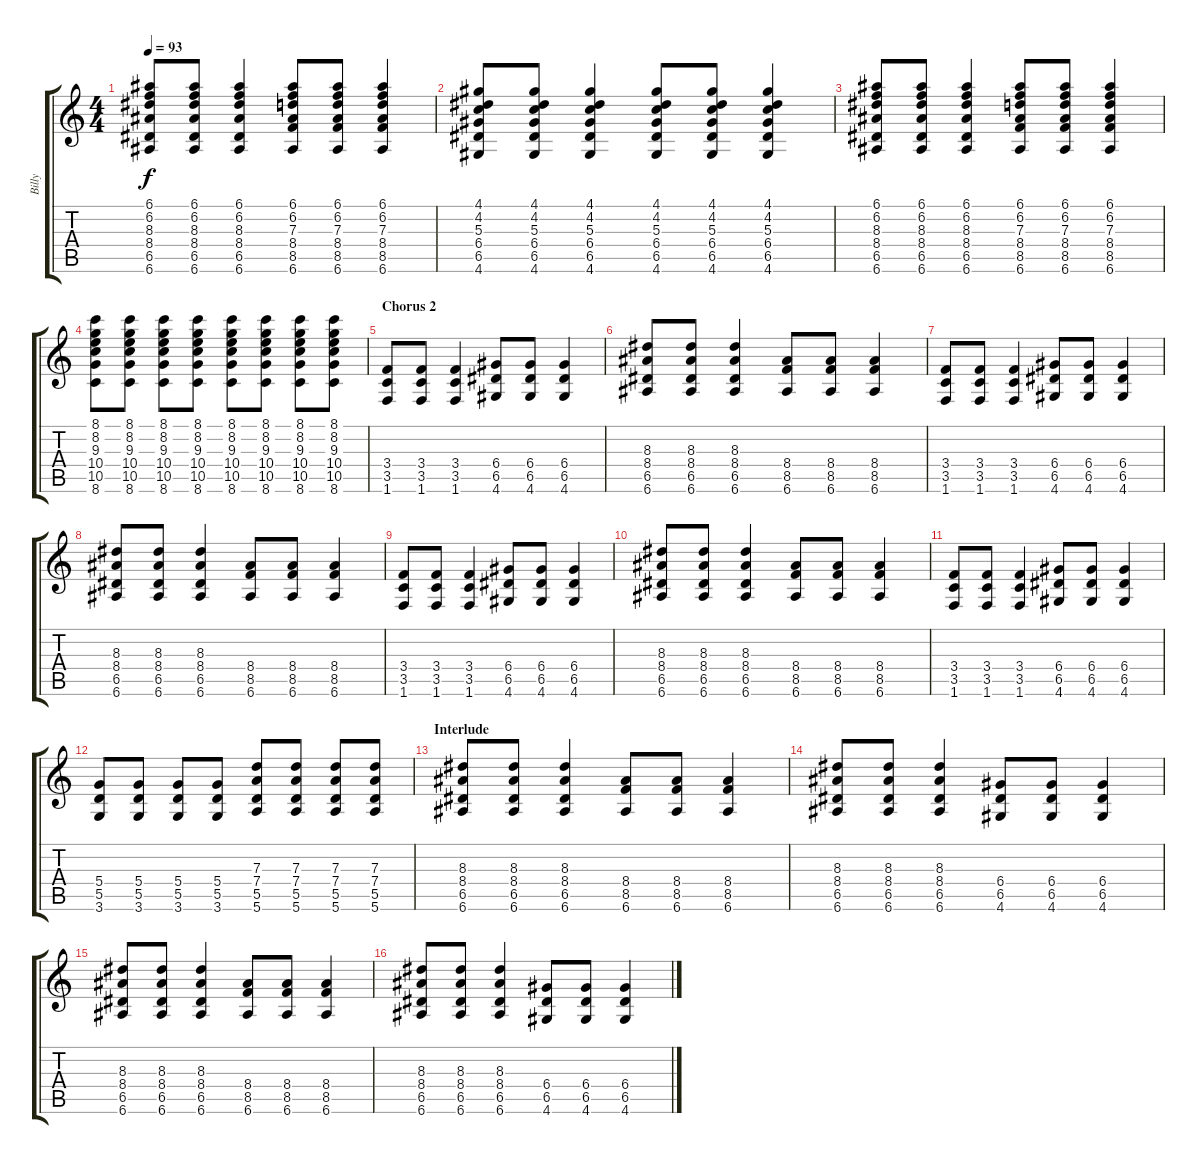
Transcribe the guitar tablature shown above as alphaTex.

\track ("Billy" "Billy") {instrument electricguitarjazz}
\staff {score tabs}
\tuning (E4 B3 G3 D3 A2 E2) {hide}
\ts (4 4)
\tempo 93
\clef g2
\ks c
(6.1 6.2 8.3 8.4 6.5 6.6).8{dy f instrument electricguitarclean} (6.1 6.2 8.3 8.4 6.5 6.6).8 (6.1 6.2 8.3 8.4 6.5 6.6).4 (6.1 6.2 7.3 8.4 8.5 6.6).8 (6.1 6.2 7.3 8.4 8.5 6.6).8 (6.1 6.2 7.3 8.4 8.5 6.6).4 |
(4.1 4.2 5.3 6.4 6.5 4.6).8 (4.1 4.2 5.3 6.4 6.5 4.6).8 (4.1 4.2 5.3 6.4 6.5 4.6).4 (4.1 4.2 5.3 6.4 6.5 4.6).8 (4.1 4.2 5.3 6.4 6.5 4.6).8 (4.1 4.2 5.3 6.4 6.5 4.6).4 |
(6.1 6.2 8.3 8.4 6.5 6.6).8{instrument electricguitarclean} (6.1 6.2 8.3 8.4 6.5 6.6).8 (6.1 6.2 8.3 8.4 6.5 6.6).4 (6.1 6.2 7.3 8.4 8.5 6.6).8 (6.1 6.2 7.3 8.4 8.5 6.6).8 (6.1 6.2 7.3 8.4 8.5 6.6).4 |
(8.1 8.2 9.3 10.4 10.5 8.6).8 (8.1 8.2 9.3 10.4 10.5 8.6).8 (8.1 8.2 9.3 10.4 10.5 8.6).8 (8.1 8.2 9.3 10.4 10.5 8.6).8 (8.1 8.2 9.3 10.4 10.5 8.6).8 (8.1 8.2 9.3 10.4 10.5 8.6).8 (8.1 8.2 9.3 10.4 10.5 8.6).8 (8.1 8.2 9.3 10.4 10.5 8.6).8 |
\section ("" "Chorus 2")
(3.4 3.5 1.6).8{instrument distortionguitar} (3.4 3.5 1.6).8 (3.4 3.5 1.6).4 (6.4 6.5 4.6).8 (6.4 6.5 4.6).8 (6.4 6.5 4.6).4 |
(8.3 8.4 6.5 6.6).8 (8.3 8.4 6.5 6.6).8 (8.3 8.4 6.5 6.6).4 (8.4 8.5 6.6).8 (8.4 8.5 6.6).8 (8.4 8.5 6.6).4 |
(3.4 3.5 1.6).8{instrument distortionguitar} (3.4 3.5 1.6).8 (3.4 3.5 1.6).4 (6.4 6.5 4.6).8 (6.4 6.5 4.6).8 (6.4 6.5 4.6).4 |
(8.3 8.4 6.5 6.6).8 (8.3 8.4 6.5 6.6).8 (8.3 8.4 6.5 6.6).4 (8.4 8.5 6.6).8 (8.4 8.5 6.6).8 (8.4 8.5 6.6).4 |
(3.4 3.5 1.6).8{instrument distortionguitar} (3.4 3.5 1.6).8 (3.4 3.5 1.6).4 (6.4 6.5 4.6).8 (6.4 6.5 4.6).8 (6.4 6.5 4.6).4 |
(8.3 8.4 6.5 6.6).8 (8.3 8.4 6.5 6.6).8 (8.3 8.4 6.5 6.6).4 (8.4 8.5 6.6).8 (8.4 8.5 6.6).8 (8.4 8.5 6.6).4 |
(3.4 3.5 1.6).8{instrument distortionguitar} (3.4 3.5 1.6).8 (3.4 3.5 1.6).4 (6.4 6.5 4.6).8 (6.4 6.5 4.6).8 (6.4 6.5 4.6).4 |
(5.4 5.5 3.6).8 (5.4 5.5 3.6).8 (5.4 5.5 3.6).8 (5.4 5.5 3.6).8 (7.3 7.4 5.5 5.6).8 (7.3 7.4 5.5 5.6).8 (7.3 7.4 5.5 5.6).8 (7.3 7.4 5.5 5.6).8 |
\section ("" "Interlude")
(8.3 8.4 6.5 6.6).8{volume 13 instrument distortionguitar} (8.3 8.4 6.5 6.6).8 (8.3 8.4 6.5 6.6).4 (8.4 8.5 6.6).8 (8.4 8.5 6.6).8 (8.4 8.5 6.6).4 |
(8.3 8.4 6.5 6.6).8 (8.3 8.4 6.5 6.6).8 (8.3 8.4 6.5 6.6).4 (6.4 6.5 4.6).8 (6.4 6.5 4.6).8 (6.4 6.5 4.6).4 |
(8.3 8.4 6.5 6.6).8 (8.3 8.4 6.5 6.6).8 (8.3 8.4 6.5 6.6).4 (8.4 8.5 6.6).8 (8.4 8.5 6.6).8 (8.4 8.5 6.6).4 |
(8.3 8.4 6.5 6.6).8 (8.3 8.4 6.5 6.6).8 (8.3 8.4 6.5 6.6).4 (6.4 6.5 4.6).8 (6.4 6.5 4.6).8 (6.4 6.5 4.6).4
